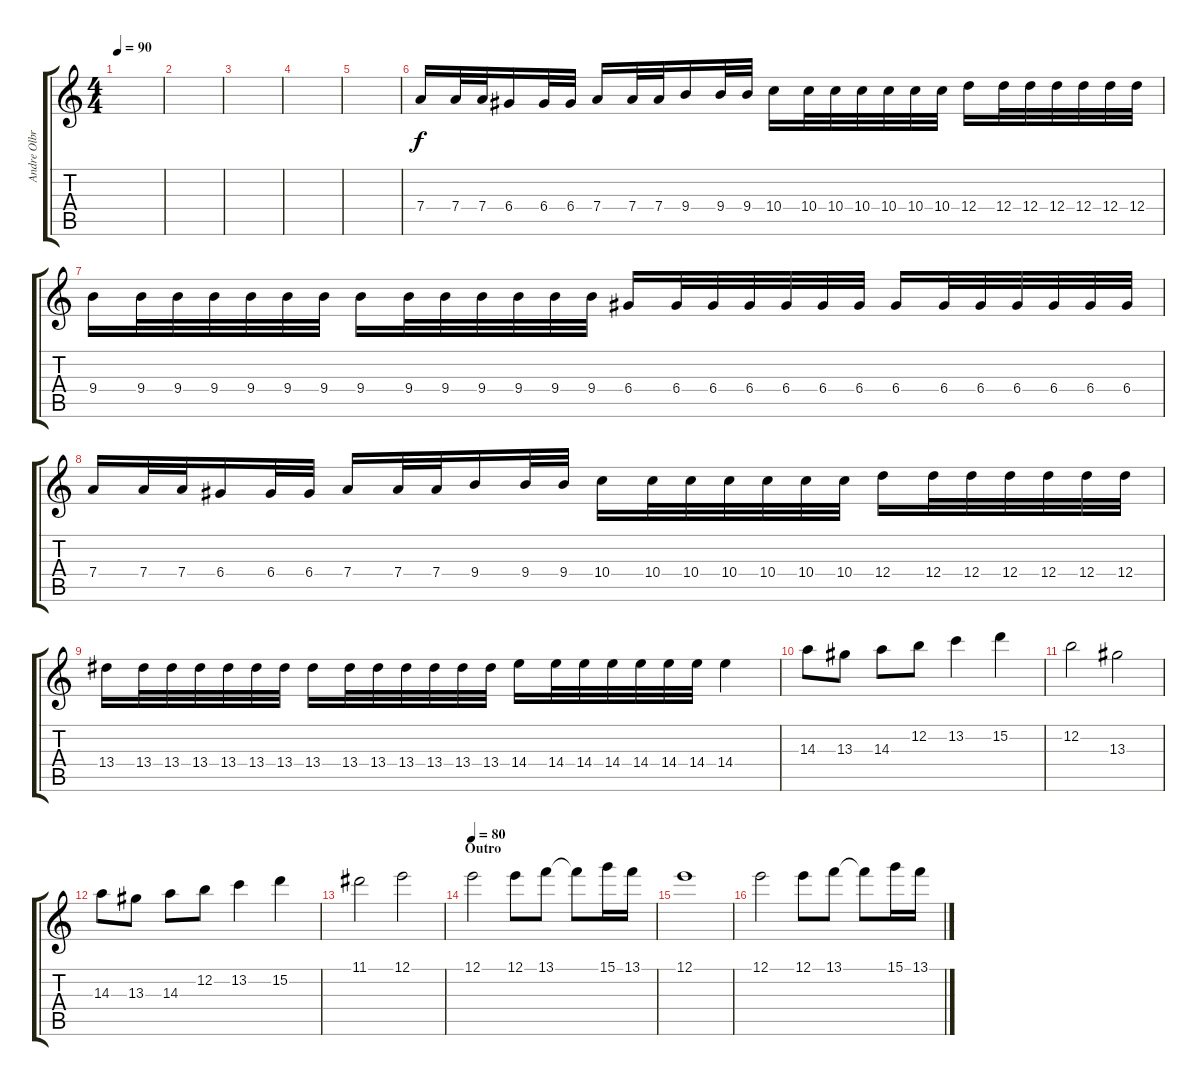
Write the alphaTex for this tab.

\track ("Andre Olbrich" "Andre Olbr") {instrument distortionguitar}
\staff {score tabs}
\tuning (E4 B3 G3 D3 A2 E2) {hide}
\ts (4 4)
\tempo 90
\clef g2
\ks c
|
|
|
|
|
7.4.16 7.4.32 7.4.32 6.4.16 6.4.32 6.4.32 7.4.16 7.4.32 7.4.32 9.4.16 9.4.32 9.4.32 10.4.16 10.4.32 10.4.32 10.4.32 10.4.32 10.4.32 10.4.32 12.4.16 12.4.32 12.4.32 12.4.32 12.4.32 12.4.32 12.4.32 |
9.4.16 9.4.32 9.4.32 9.4.32 9.4.32 9.4.32 9.4.32 9.4.16 9.4.32 9.4.32 9.4.32 9.4.32 9.4.32 9.4.32 6.4.16 6.4.32 6.4.32 6.4.32 6.4.32 6.4.32 6.4.32 6.4.16 6.4.32 6.4.32 6.4.32 6.4.32 6.4.32 6.4.32 |
7.4.16 7.4.32 7.4.32 6.4.16 6.4.32 6.4.32 7.4.16 7.4.32 7.4.32 9.4.16 9.4.32 9.4.32 10.4.16 10.4.32 10.4.32 10.4.32 10.4.32 10.4.32 10.4.32 12.4.16 12.4.32 12.4.32 12.4.32 12.4.32 12.4.32 12.4.32 |
13.4.16 13.4.32 13.4.32 13.4.32 13.4.32 13.4.32 13.4.32 13.4.16 13.4.32 13.4.32 13.4.32 13.4.32 13.4.32 13.4.32 14.4.16 14.4.32 14.4.32 14.4.32 14.4.32 14.4.32 14.4.32 14.4.4 |
14.3.8 13.3.8 14.3.8 12.2.8 13.2.4 15.2.4 |
12.2.2 13.3.2 |
14.3.8 13.3.8 14.3.8 12.2.8 13.2.4 15.2.4 |
11.1.2 12.1.2 |
\section ("" "Outro")
\tempo 80
12.1.2 12.1.8 13.1.8 13.1{t}.8 15.1.16 13.1.16 |
12.1.1 |
12.1.2 12.1.8 13.1.8 13.1{t}.8 15.1.16 13.1.16
